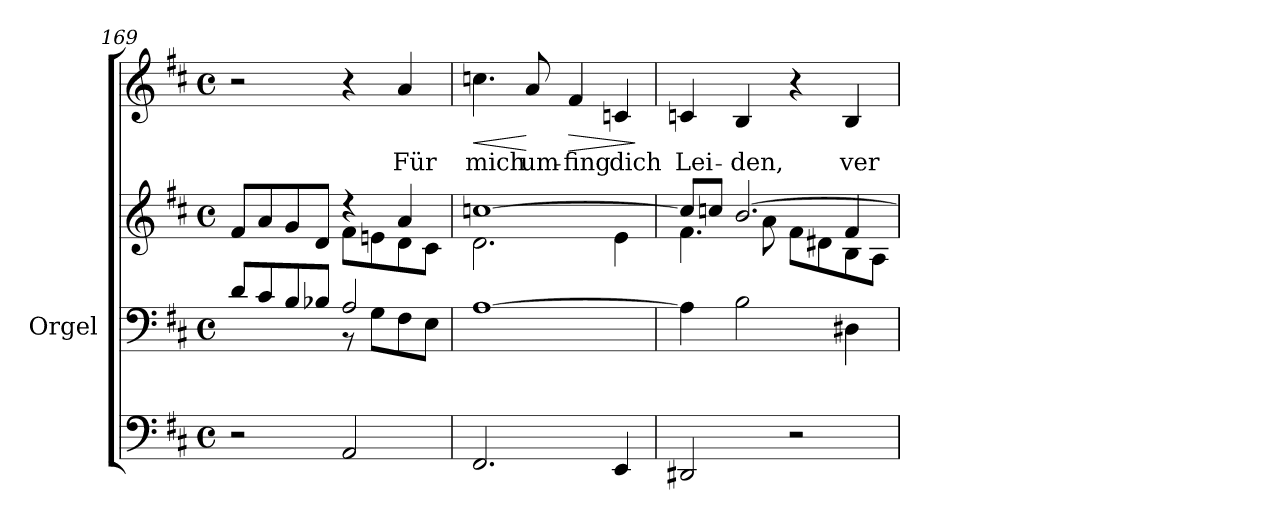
**kern	**kern	**kern	**kern	**text	**dynam
*part3	*part2	*part2	*part1	*part1	*part1
*staff4	*staff3	*staff2	*staff1	*staff1	*staff1
*	*I"Orgel	*	*	*	*
*	*I'Org.	*	*	*	*
*clefF4	*clefF4	*clefG2	*clefG2	*	*
*k[f#c#]	*k[f#c#]	*k[f#c#]	*k[f#c#]	*	*
*D:	*D:	*D:	*D:	*	*
*M4/4	*M4/4	*M4/4	*M4/4	*	*
*met(c)	*met(c)	*met(c)	*met(c)	*	*
=169	=169	=169	=169	=169	=169
*	*^	*^	*	*	*
2r	8d/L	2ryy	8f#/L	2ryy	2r	.	.
.	8c#/	.	8a/	.	.	.	.
.	8B/	.	8g/	.	.	.	.
.	8B-X/J	.	8d/J	.	.	.	.
2AA/	2A/	8rBB	4rdd	8f#\L	4r	.	.
.	.	8G\L	.	8en\	.	.	.
!	!	!	!	!	!	!LO:LY:b	!
.	.	8F#\	4a/	8d\	4a/	Für	.
.	.	8E\J	.	8c#\J	.	.	.
!!LO:PB:g=z
=170	=170	=170	=170	=170	=170	=170	=170
!	!	!	!	!	!	!LO:LY:b	!LO:HP:b
*	*v	*v	*	*	*	*	*
2.FF#/	[1A	[>1ccn	2.d\	4.ccn\	mich	<
!	!	!	!	!	!LO:LY:b	!
.	.	.	.	8a/	um-	[
!	!	!	!	!	!LO:LY:b	!LO:HP:b
.	.	.	.	4f#/	-fing	>
!	!	!	!	!	!LO:LY:b	!
4EE/	.	.	4e\	4cn/	dich	.
*	*	*v	*v	*	*	*
.	.	.	.	.	]
=171	=171	=171	=171	=171	=171
*	*	*^	*	*	*
*	*	*	*^	*	*	*
!	!	!	!	!	!	!LO:LY:b	!
2DD#X/	4A\]	8cc/L]	4.f#\	2.ryy	4cn/	Lei-	.
.	.	8ccn/J	.	.	.	.	.
!	!	!	!	!	!	!LO:LY:b	!
.	2B\	[>2.b/	.	.	4B/	-den,	.
.	.	.	8a\	.	.	.	.
2r	.	.	8f#\L	.	4r	.	.
.	.	.	8d#X\	.	.	.	.
!	!	!	!	!	!	!LO:LY:b	!
.	4D#X\	.	8B\	4f#/	4B/	ver-	.
.	.	.	8A\J	.	.	.	.
*	*	*v	*v	*v	*	*	*
=	=	=	=	=	=
*-	*-	*-	*-	*-	*-
